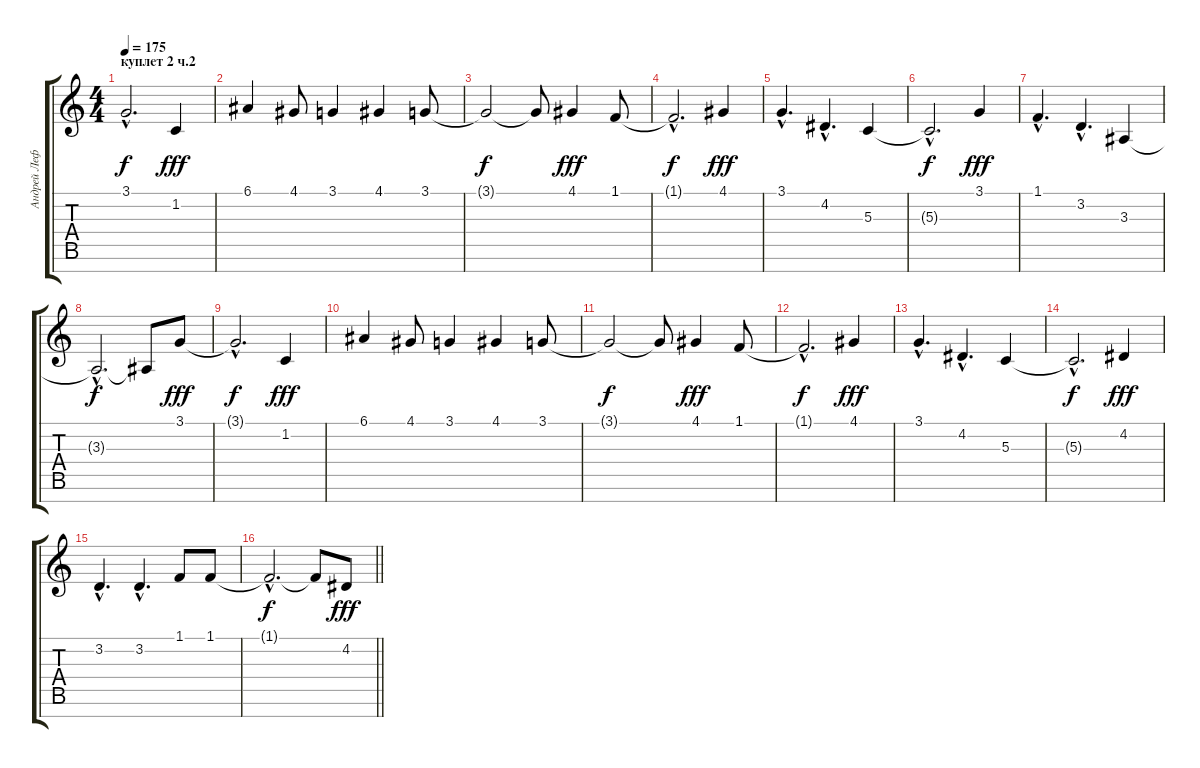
\track ("Андрей Лефлер" "Андрей Леф") {instrument tenorsax}
\staff {score tabs}
\tuning (E4 B3 G3 D3 A2 E2 B1) {hide}
\ts (4 4)
\section ("" "куплет 2 ч.2")
\tempo 175
\clef g2
\ks c
3.1{hac t}.2{d dy f} 1.2.4{dy fff} |
6.1.4 4.1.8 3.1.4 4.1.4 3.1.8 |
3.1{t}.2{dy f} 3.1{t}.8 4.1.4{dy fff} 1.1.8 |
1.1{hac t}.2{d dy f} 4.1.4{dy fff} |
3.1{hac}.4{d} 4.2{hac}.4{d} 5.3.4 |
5.3{hac t}.2{d dy f} 3.1.4{dy fff} |
1.1{hac}.4{d} 3.2{hac}.4{d} 3.3.4 |
3.3{hac t}.2{d dy f} 3.3{t}.8 3.1.8{dy fff} |
3.1{hac t}.2{d dy f} 1.2.4{dy fff} |
6.1.4 4.1.8 3.1.4 4.1.4 3.1.8 |
3.1{t}.2{dy f} 3.1{t}.8 4.1.4{dy fff} 1.1.8 |
1.1{hac t}.2{d dy f} 4.1.4{dy fff} |
3.1{hac}.4{d} 4.2{hac}.4{d} 5.3.4 |
5.3{hac t}.2{d dy f} 4.2.4{dy fff} |
3.2{hac}.4{d} 3.2{hac}.4{d} 1.1.8 1.1.8 |
\barLineRight lightlight
1.1{hac t}.2{d dy f} 1.1{t}.8 4.2.8{dy fff}
